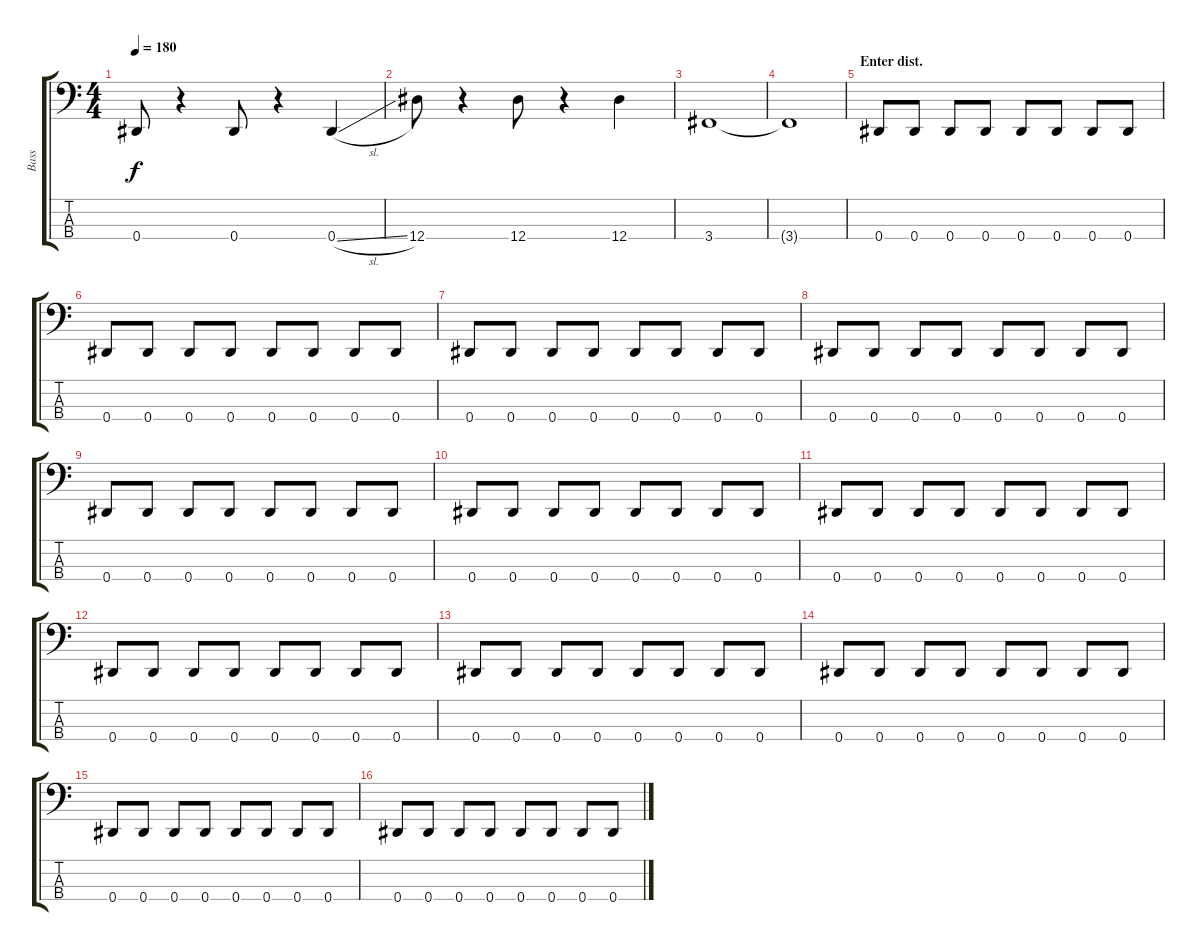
\track ("Bass" "Bass") {instrument electricbasspick}
\staff {score tabs}
\tuning (Gb2 Db2 Ab1 Eb1) {hide}
\ts (4 4)
\tempo 180
\clef f4
\ks c
0.4.8{dy f} r.4 0.4.8 r.4 0.4{sl}.4 |
12.4.8 r.4 12.4.8 r.4 12.4.4 |
3.4.1 |
3.4{t}.1 |
\section ("" "Enter dist.")
0.4.8 0.4.8 0.4.8 0.4.8 0.4.8 0.4.8 0.4.8 0.4.8 |
0.4.8 0.4.8 0.4.8 0.4.8 0.4.8 0.4.8 0.4.8 0.4.8 |
0.4.8 0.4.8 0.4.8 0.4.8 0.4.8 0.4.8 0.4.8 0.4.8 |
0.4.8 0.4.8 0.4.8 0.4.8 0.4.8 0.4.8 0.4.8 0.4.8 |
0.4.8 0.4.8 0.4.8 0.4.8 0.4.8 0.4.8 0.4.8 0.4.8 |
0.4.8 0.4.8 0.4.8 0.4.8 0.4.8 0.4.8 0.4.8 0.4.8 |
0.4.8 0.4.8 0.4.8 0.4.8 0.4.8 0.4.8 0.4.8 0.4.8 |
0.4.8 0.4.8 0.4.8 0.4.8 0.4.8 0.4.8 0.4.8 0.4.8 |
0.4.8 0.4.8 0.4.8 0.4.8 0.4.8 0.4.8 0.4.8 0.4.8 |
0.4.8 0.4.8 0.4.8 0.4.8 0.4.8 0.4.8 0.4.8 0.4.8 |
0.4.8 0.4.8 0.4.8 0.4.8 0.4.8 0.4.8 0.4.8 0.4.8 |
0.4.8 0.4.8 0.4.8 0.4.8 0.4.8 0.4.8 0.4.8 0.4.8
